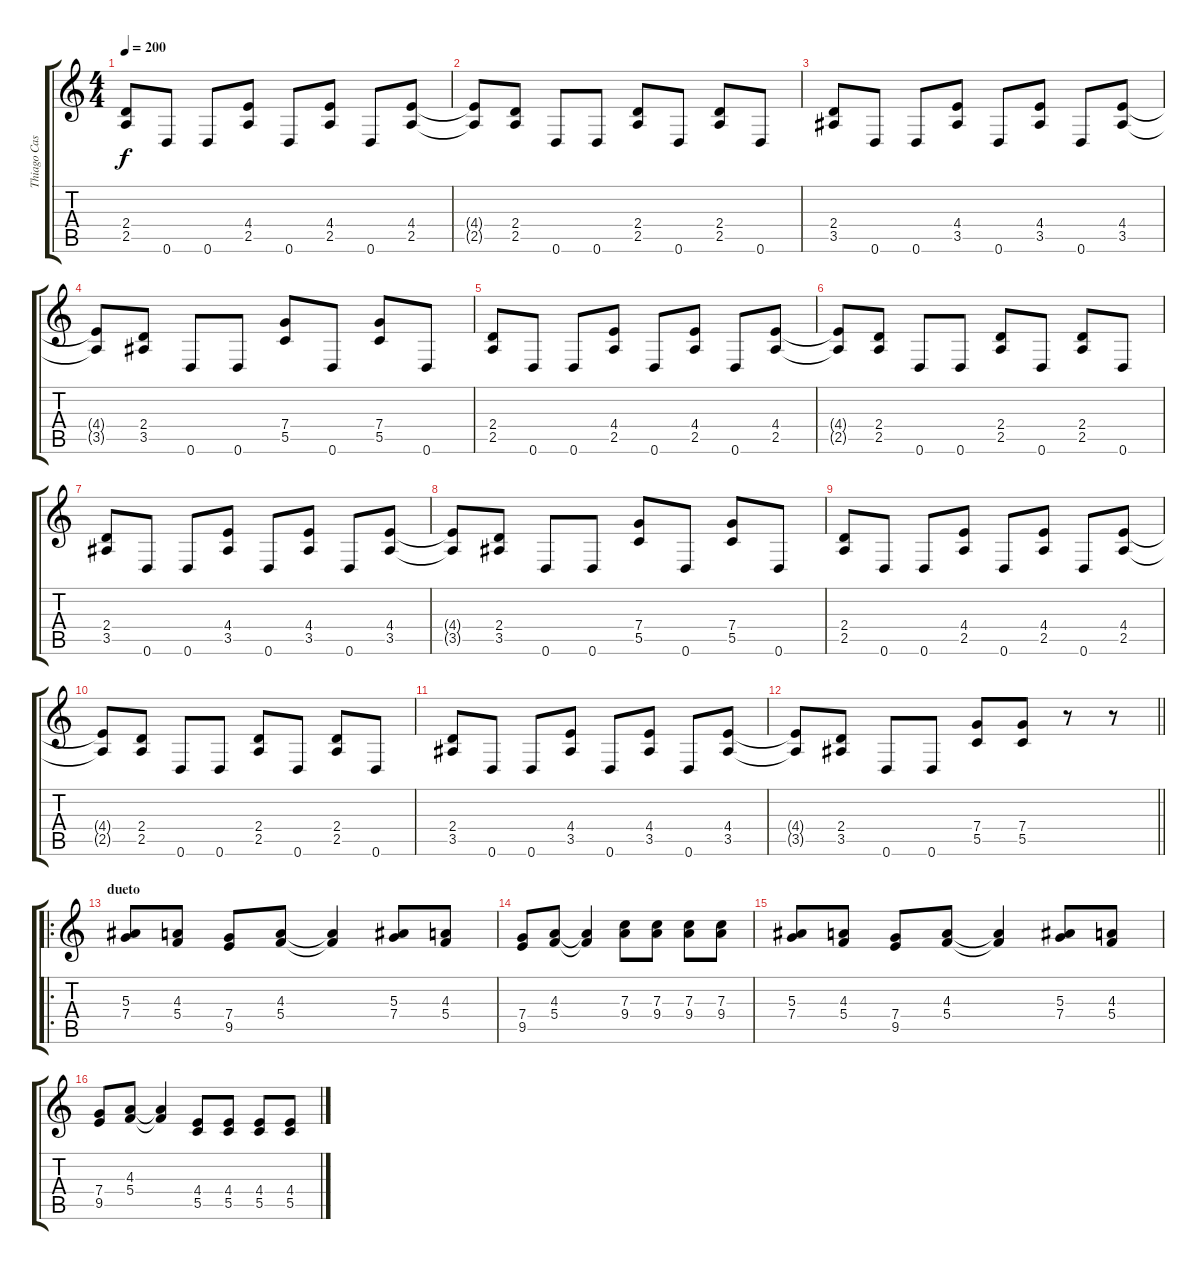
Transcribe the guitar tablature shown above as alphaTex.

\track ("Thiago Castro" "Thiago Cas") {instrument distortionguitar}
\staff {score tabs}
\tuning (D4 A3 F3 C3 G2 D2) {hide}
\ts (4 4)
\tempo 200
\clef g2
\ks c
(2.4 2.5).8{dy f} 0.6.8 0.6.8 (4.4 2.5).8 0.6.8 (4.4 2.5).8 0.6.8 (4.4 2.5).8 |
(4.4{t} 2.5{t}).8 (2.4 2.5).8 0.6.8 0.6.8 (2.4 2.5).8 0.6.8 (2.4 2.5).8 0.6.8 |
(2.4 3.5).8 0.6.8 0.6.8 (4.4 3.5).8 0.6.8 (4.4 3.5).8 0.6.8 (4.4 3.5).8 |
(4.4{t} 3.5{t}).8 (2.4 3.5).8 0.6.8 0.6.8 (7.4 5.5).8 0.6.8 (7.4 5.5).8 0.6.8 |
(2.4 2.5).8 0.6.8 0.6.8 (4.4 2.5).8 0.6.8 (4.4 2.5).8 0.6.8 (4.4 2.5).8 |
(4.4{t} 2.5{t}).8 (2.4 2.5).8 0.6.8 0.6.8 (2.4 2.5).8 0.6.8 (2.4 2.5).8 0.6.8 |
(2.4 3.5).8 0.6.8 0.6.8 (4.4 3.5).8 0.6.8 (4.4 3.5).8 0.6.8 (4.4 3.5).8 |
(4.4{t} 3.5{t}).8 (2.4 3.5).8 0.6.8 0.6.8 (7.4 5.5).8 0.6.8 (7.4 5.5).8 0.6.8 |
(2.4 2.5).8 0.6.8 0.6.8 (4.4 2.5).8 0.6.8 (4.4 2.5).8 0.6.8 (4.4 2.5).8 |
(4.4{t} 2.5{t}).8 (2.4 2.5).8 0.6.8 0.6.8 (2.4 2.5).8 0.6.8 (2.4 2.5).8 0.6.8 |
(2.4 3.5).8 0.6.8 0.6.8 (4.4 3.5).8 0.6.8 (4.4 3.5).8 0.6.8 (4.4 3.5).8 |
\barLineRight lightlight
(4.4{t} 3.5{t}).8 (2.4 3.5).8 0.6.8 0.6.8 (7.4 5.5).8 (7.4 5.5).8 r.8 r.8 |
\ro
\section ("" "dueto")
(5.3 7.4).8 (4.3 5.4).8 (7.4 9.5).8 (4.3 5.4).8 (4.3{t} 5.4{t}).4 (5.3 7.4).8 (4.3 5.4).8 |
(7.4 9.5).8 (4.3 5.4).8 (4.3{t} 5.4{t}).4 (7.3 9.4).8 (7.3 9.4).8 (7.3 9.4).8 (7.3 9.4).8 |
(5.3 7.4).8 (4.3 5.4).8 (7.4 9.5).8 (4.3 5.4).8 (4.3{t} 5.4{t}).4 (5.3 7.4).8 (4.3 5.4).8 |
(7.4 9.5).8 (4.3 5.4).8 (4.3{t} 5.4{t}).4 (4.4 5.5).8 (4.4 5.5).8 (4.4 5.5).8 (4.4 5.5).8
